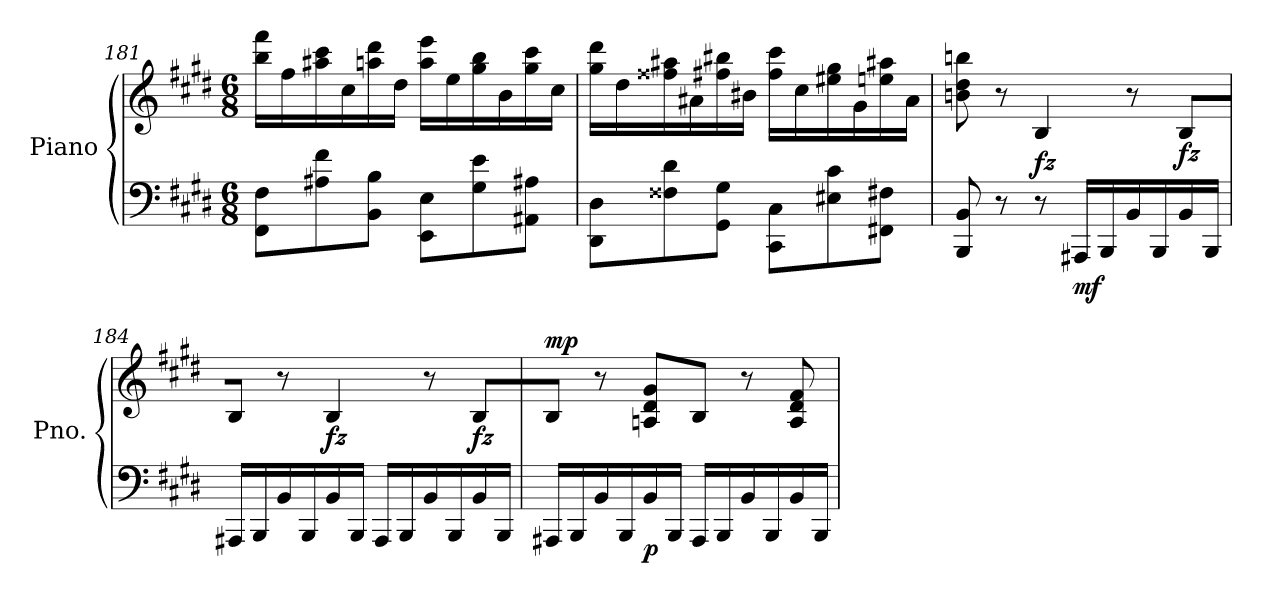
**kern	**kern	**dynam
*part1	*part1	*part1
*staff2	*staff1	*staff1/2
*I"Piano	*	*
*I'Pno.	*	*
*clefF4	*clefG2	*
*k[f#c#g#d#]	*k[f#c#g#d#]	*
*M6/8	*M6/8	*
=181	=181	=181
8FF#\ 8F#\L	16bb\ 16fff#\LL	.
.	16ff#\	.
8A#X\ 8f#\	16aa#X\ 16ccc#\	.
.	16cc#\	.
8BB\ 8B\J	16aan\ 16ddd#\	.
.	16dd#\JJ	.
8EE\ 8E\L	16aa\ 16eee\LL	.
.	16ee\	.
8G#\ 8e\	16gg#\ 16bb\	.
.	16b\	.
8AA#X\ 8A#X\J	16gg#\ 16ccc#\	.
.	16cc#\JJ	.
=182	=182	=182
8DD#\ 8D#\L	16gg#\ 16ddd#\LL	.
.	16dd#\	.
8F##X\ 8d#\	16ff##X\ 16aa#X\	.
.	16a#X\	.
8GG#\ 8G#\J	16ff#X\ 16bb#X\	.
.	16b#X\JJ	.
8CC#\ 8C#\L	16ff#\ 16ccc#\LL	.
.	16cc#\	.
8E#X\ 8c#\	16ee#X\ 16gg#\	.
.	16g#\	.
8FF#X\ 8F#X\J	16een\ 16aa#X\	.
.	16a#\JJ	.
!!LO:LB:g=z
=183	=183	=183
!	!	!LO:DY:a=2
!	!	!LO:DY:n=1:a=2
8BBB/ 8BB/	8bn\ 8dd#\ 8bbn\	sffz fff
8r	8r	.
!	!	!LO:DY:n=2:a=2
8r	4B/	fz
!	!	!LO:DY:n=3:b=2
16AAA#X/LL	.	mf
16BBB/	.	.
16BB/	8r	.
16BBB/	.	.
!	!	!LO:DY:n=4:b
16BB/	8B/L	fz
16BBB/JJ	.	.
=184	=184	=184
!	!	!LO:DY:b=2
!	!	!LO:DY:n=1:a
16AAA#X/LL	8B/J	mf mp
16BBB/	.	.
16BB/	8r	.
16BBB/	.	.
!	!	!LO:DY:n=2:b
16BB/	4B/	fz
16BBB/JJ	.	.
16AAA#/LL	.	.
16BBB/	.	.
16BB/	8r	.
16BBB/	.	.
!	!	!LO:DY:n=3:b
16BB/	8B/L	fz
16BBB/JJ	.	.
=185	=185	=185
!	!	!LO:DY:a
16AAA#X/LL	8B/J	mp
16BBB/	.	.
16BB/	8r	.
16BBB/	.	.
!	!	!LO:DY:b=2
16BB/	8An/ 8d#/ 8g#/L	p
16BBB/JJ	.	.
16AAA#/LL	8B/J	.
16BBB/	.	.
16BB/	8r	.
16BBB/	.	.
16BB/	8A/ 8d#/ 8f#/L	.
16BBB/JJ	.	.
=	=	=
*-	*-	*-
